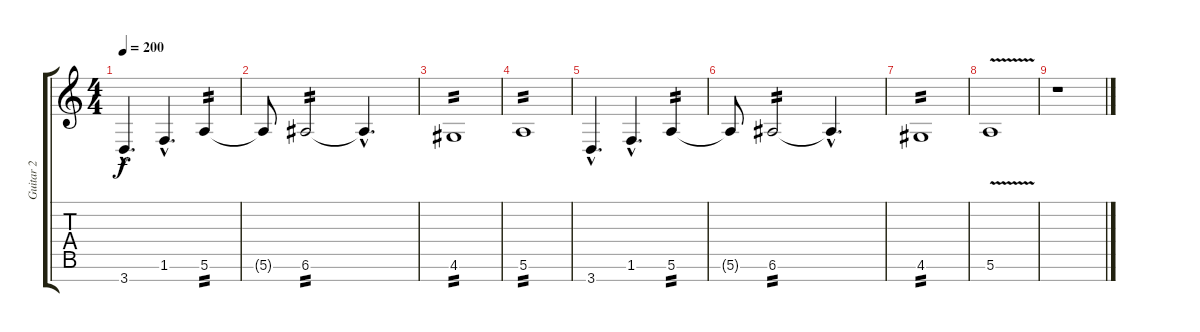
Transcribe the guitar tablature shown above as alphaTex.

\track ("Guitar 2" "Guitar 2") {instrument distortionguitar}
\staff {score tabs}
\tuning (E4 B3 G3 D3 A2 E2 B1) {hide}
\ts (4 4)
\tempo 200
\clef g2
\ks c
3.7{hac}.4{d dy f} 1.6{hac}.4{d} 5.6.4{tp 2} |
5.6{t}.8 6.6.2{tp 2} 6.6{hac t}.4{d} |
4.6.1{tp 2} |
5.6.1{tp 2} |
3.7{hac}.4{d} 1.6{hac}.4{d} 5.6.4{tp 2} |
5.6{t}.8 6.6.2{tp 2} 6.6{hac t}.4{d} |
4.6.1{tp 2} |
5.6{v}.1 |
r.1
